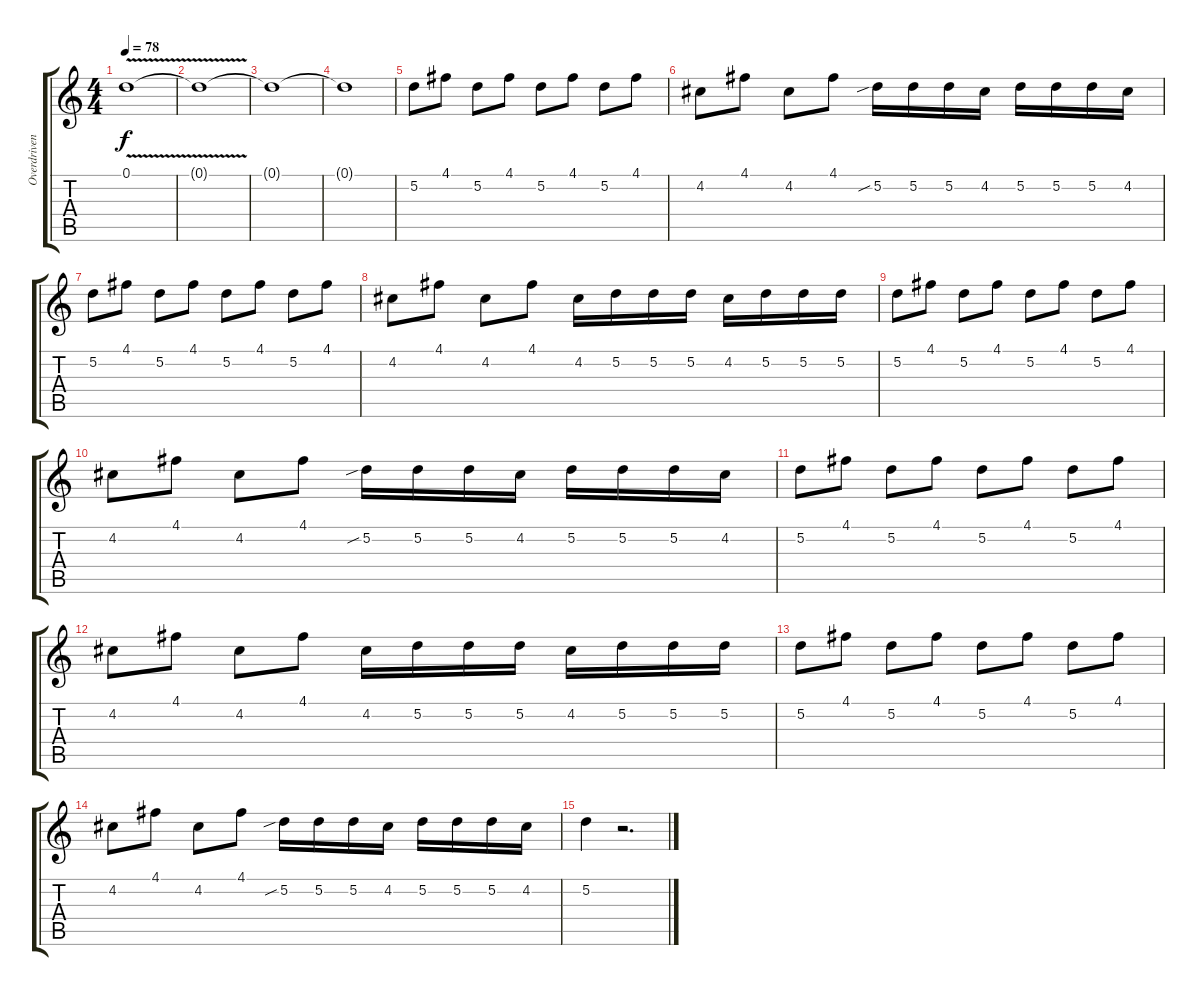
\track ("Overdriven guitar" "Overdriven") {instrument overdrivenguitar}
\staff {score tabs}
\tuning (D4 A3 F3 C3 G2 D2) {hide}
\ts (4 4)
\tempo 78
\clef g2
\ks c
0.1{v}.1{dy f instrument overdrivenguitar} |
0.1{t}.1 |
0.1{t}.1{volume 9} |
0.1{t}.1 |
5.2.8{volume 6} 4.1.8 5.2.8 4.1.8 5.2.8 4.1.8 5.2.8 4.1.8 |
4.2.8 4.1.8 4.2.8 4.1.8 5.2{sib}.16 5.2.16 5.2.16 4.2.16 5.2.16 5.2.16 5.2.16 4.2.16 |
5.2.8 4.1.8 5.2.8 4.1.8 5.2.8 4.1.8 5.2.8 4.1.8 |
4.2.8 4.1.8 4.2.8 4.1.8 4.2.16 5.2.16 5.2.16 5.2.16 4.2.16 5.2.16 5.2.16 5.2.16 |
5.2.8{volume 6} 4.1.8 5.2.8 4.1.8 5.2.8 4.1.8 5.2.8 4.1.8 |
4.2.8 4.1.8 4.2.8 4.1.8 5.2{sib}.16 5.2.16 5.2.16 4.2.16 5.2.16 5.2.16 5.2.16 4.2.16 |
5.2.8 4.1.8 5.2.8 4.1.8 5.2.8 4.1.8 5.2.8 4.1.8 |
4.2.8 4.1.8 4.2.8 4.1.8 4.2.16 5.2.16 5.2.16 5.2.16 4.2.16 5.2.16 5.2.16 5.2.16 |
5.2.8{volume 6} 4.1.8 5.2.8 4.1.8 5.2.8 4.1.8 5.2.8 4.1.8 |
4.2.8 4.1.8 4.2.8 4.1.8 5.2{sib}.16 5.2.16 5.2.16 4.2.16 5.2.16 5.2.16 5.2.16 4.2.16 |
5.2.4 r.2{d}
